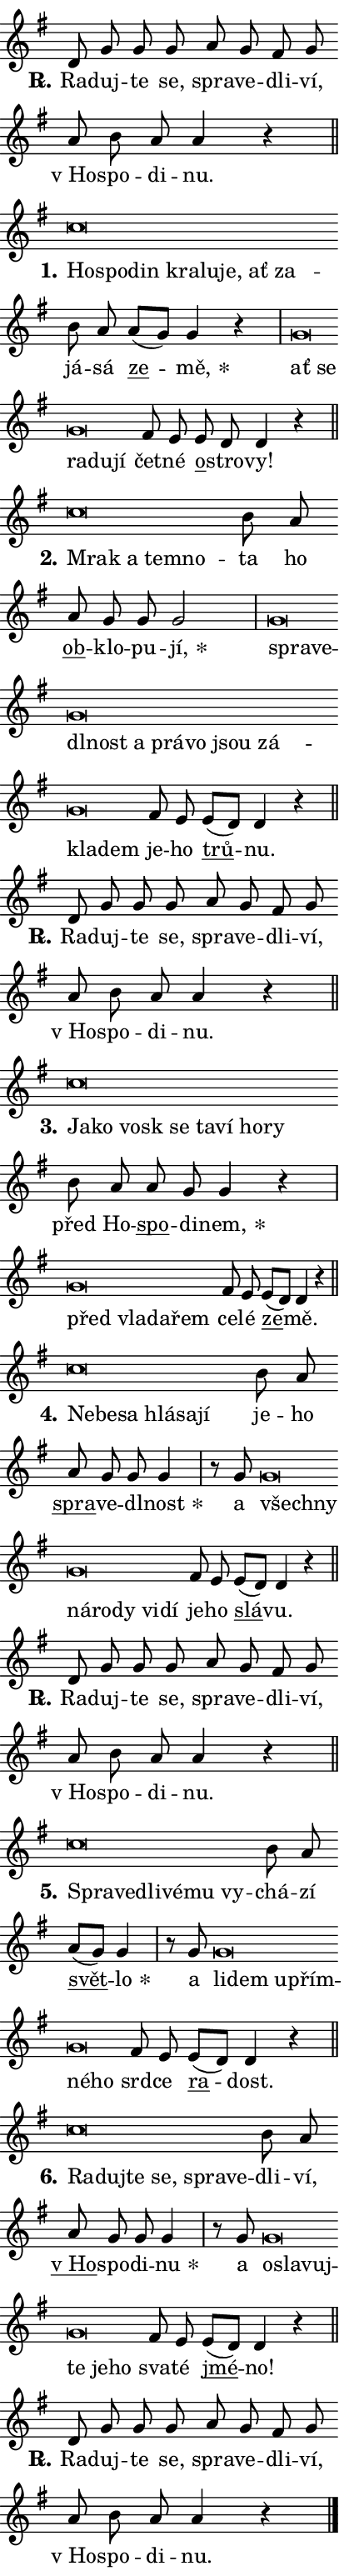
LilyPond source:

\version "2.24.0"
\header { tagline = "" }
\paper {
  indent = 0\cm
  top-margin = 0\cm
  right-margin = 0.13\cm % to fit lyric hyphens
  bottom-margin = 0\cm
  left-margin = 0\cm
  paper-width = 7\cm
  page-breaking = #ly:one-page-breaking
  system-system-spacing.basic-distance = #11
  score-system-spacing.basic-distance = #11
  ragged-last = ##f
}


%% Author: Thomas Morley
%% https://lists.gnu.org/archive/html/lilypond-user/2020-05/msg00002.html
#(define (line-position grob)
"Returns position of @var[grob} in current system:
   @code{'start}, if at first time-step
   @code{'end}, if at last time-step
   @code{'middle} otherwise
"
  (let* ((col (ly:item-get-column grob))
         (ln (ly:grob-object col 'left-neighbor))
         (rn (ly:grob-object col 'right-neighbor))
         (col-to-check-left (if (ly:grob? ln) ln col))
         (col-to-check-right (if (ly:grob? rn) rn col))
         (break-dir-left
           (and
             (ly:grob-property col-to-check-left 'non-musical #f)
             (ly:item-break-dir col-to-check-left)))
         (break-dir-right
           (and
             (ly:grob-property col-to-check-right 'non-musical #f)
             (ly:item-break-dir col-to-check-right))))
        (cond ((eqv? 1 break-dir-left) 'start)
              ((eqv? -1 break-dir-right) 'end)
              (else 'middle))))

#(define (tranparent-at-line-position vctor)
  (lambda (grob)
  "Relying on @code{line-position} select the relevant enry from @var{vctor}.
Used to determine transparency,"
    (case (line-position grob)
      ((end) (not (vector-ref vctor 0)))
      ((middle) (not (vector-ref vctor 1)))
      ((start) (not (vector-ref vctor 2))))))

noteHeadBreakVisibility =
#(define-music-function (break-visibility)(vector?)
"Makes @code{NoteHead}s transparent relying on @var{break-visibility}"
#{
  \override NoteHead.transparent =
    #(tranparent-at-line-position break-visibility)
#})

#(define delete-ledgers-for-transparent-note-heads
  (lambda (grob)
    "Reads whether a @code{NoteHead} is transparent.
If so this @code{NoteHead} is removed from @code{'note-heads} from
@var{grob}, which is supposed to be @code{LedgerLineSpanner}.
As a result ledgers are not printed for this @code{NoteHead}"
    (let* ((nhds-array (ly:grob-object grob 'note-heads))
           (nhds-list
             (if (ly:grob-array? nhds-array)
                 (ly:grob-array->list nhds-array)
                 '()))
           ;; Relies on the transparent-property being done before
           ;; Staff.LedgerLineSpanner.after-line-breaking is executed.
           ;; This is fragile ...
           (to-keep
             (remove
               (lambda (nhd)
                 (ly:grob-property nhd 'transparent #f))
               nhds-list)))
      ;; TODO find a better method to iterate over grob-arrays, similiar
      ;; to filter/remove etc for lists
      ;; For now rebuilt from scratch
      (set! (ly:grob-object grob 'note-heads)  '())
      (for-each
        (lambda (nhd)
          (ly:pointer-group-interface::add-grob grob 'note-heads nhd))
        to-keep))))

squashNotes = {
  \override NoteHead.X-extent = #'(-0.2 . 0.2)
  \override NoteHead.Y-extent = #'(-0.75 . 0)
  \override NoteHead.stencil =
    #(lambda (grob)
       (let ((pos (ly:grob-property grob 'staff-position)))
         (begin
           (if (< pos -7) (display "ERROR: Lower brevis then expected\n") (display "OK: Expected brevis position\n"))
           (if (<= pos -6) ly:text-interface::print ly:note-head::print))))
}
unSquashNotes = {
  \revert NoteHead.X-extent
  \revert NoteHead.Y-extent
  \revert NoteHead.stencil
}

hideNotes = \noteHeadBreakVisibility #begin-of-line-visible
unHideNotes = \noteHeadBreakVisibility #all-visible

% work-around for resetting accidentals
% https://lilypond.org/doc/v2.23/Documentation/notation/displaying-rhythms#unmetered-music
cadenzaMeasure = {
  \cadenzaOff
  \partial 1024 s1024
  \cadenzaOn
}

#(define-markup-command (accent layout props text) (markup?)
  "Underline accented syllable"
  (interpret-markup layout props
    #{\markup \override #'(offset . 4.3) \underline { #text }#}))

responsum = \markup \concat {
  "R" \hspace #-1.05 \path #0.1 #'((moveto 0 0.07) (lineto 0.9 0.8)) \hspace #0.05 "."
}

spaceSize = #0.6828661417322834 % exact space size for TeX Gyre Schola

\layout {
  \context {
    \Staff
    \remove "Time_signature_engraver"
    \override LedgerLineSpanner.after-line-breaking = #delete-ledgers-for-transparent-note-heads
  }
  \context {
    \Lyrics {
      \override LyricSpace.minimum-distance = \spaceSize
      \override LyricText.font-name = #"TeX Gyre Schola"
      \override LyricText.font-size = 1
      \override StanzaNumber.font-name = #"TeX Gyre Schola Bold"
      \override StanzaNumber.font-size = 1
    }
  }
  \context {
    \Score 
    \override NoteHead.text =
      #(lambda (grob) 
        (let ((pos (ly:grob-property grob 'staff-position)))
          #{\markup {
            \combine
              \halign #-0.55 \raise #(if (= pos -6) 0 0.5) \override #'(thickness . 2) \draw-line #'(3.2 . 0)
              \musicglyph "noteheads.sM1"
          }#}))
  }
}

% magnetic-lyrics.ily
%
%   written by
%     Jean Abou Samra <jean@abou-samra.fr>
%     Werner Lemberg <wl@gnu.org>
%
%   adapted by
%     Jiri Hon <jiri.hon@gmail.com>
%
% Version 2022-Apr-15

% https://www.mail-archive.com/lilypond-user@gnu.org/msg149350.html

#(define (Left_hyphen_pointer_engraver context)
   "Collect syllable-hyphen-syllable occurrences in lyrics and store
them in properties.  This engraver only looks to the left.  For
example, if the lyrics input is @code{foo -- bar}, it does the
following.

@itemize @bullet
@item
Set the @code{text} property of the @code{LyricHyphen} grob between
@q{foo} and @q{bar} to @code{foo}.

@item
Set the @code{left-hyphen} property of the @code{LyricText} grob with
text @q{foo} to the @code{LyricHyphen} grob between @q{foo} and
@q{bar}.
@end itemize

Use this auxiliary engraver in combination with the
@code{lyric-@/text::@/apply-@/magnetic-@/offset!} hook."
   (let ((hyphen #f)
         (text #f))
     (make-engraver
      (acknowledgers
       ((lyric-syllable-interface engraver grob source-engraver)
        (set! text grob)))
      (end-acknowledgers
       ((lyric-hyphen-interface engraver grob source-engraver)
        ;(when (not (grob::has-interface grob 'lyric-space-interface))
          (set! hyphen grob)));)
      ((stop-translation-timestep engraver)
       (when (and text hyphen)
         (ly:grob-set-object! text 'left-hyphen hyphen))
       (set! text #f)
       (set! hyphen #f)))))

#(define (lyric-text::apply-magnetic-offset! grob)
   "If the space between two syllables is less than the value in
property @code{LyricText@/.details@/.squash-threshold}, move the right
syllable to the left so that it gets concatenated with the left
syllable.

Use this function as a hook for
@code{LyricText@/.after-@/line-@/breaking} if the
@code{Left_@/hyphen_@/pointer_@/engraver} is active."
   (let ((hyphen (ly:grob-object grob 'left-hyphen #f)))
     (when hyphen
       (let ((left-text (ly:spanner-bound hyphen LEFT)))
         (when (grob::has-interface left-text 'lyric-syllable-interface)
           (let* ((common (ly:grob-common-refpoint grob left-text X))
                  (this-x-ext (ly:grob-extent grob common X))
                  (left-x-ext
                   (begin
                     ;; Trigger magnetism for left-text.
                     (ly:grob-property left-text 'after-line-breaking)
                     (ly:grob-extent left-text common X)))
                  ;; `delta` is the gap width between two syllables.
                  (delta (- (interval-start this-x-ext)
                            (interval-end left-x-ext)))
                  (details (ly:grob-property grob 'details))
                  (threshold (assoc-get 'squash-threshold details 0.2)))
             (when (< delta threshold)
               (let* (;; We have to manipulate the input text so that
                      ;; ligatures crossing syllable boundaries are not
                      ;; disabled.  For languages based on the Latin
                      ;; script this is essentially a beautification.
                      ;; However, for non-Western scripts it can be a
                      ;; necessity.
                      (lt (ly:grob-property left-text 'text))
                      (rt (ly:grob-property grob 'text))
                      (is-space (grob::has-interface hyphen 'lyric-space-interface))
                      (space (if is-space " " ""))
                      (extra-delta (if is-space spaceSize 0))
                      ;; Append new syllable.
                      (ltrt-space (if (and (string? lt) (string? rt))
                                (string-append lt space rt)
                                (make-concat-markup (list lt space rt))))
                      ;; Right-align `ltrt` to the right side.
                      (ltrt-space-markup (grob-interpret-markup
                               grob
                               (make-translate-markup
                                (cons (interval-length this-x-ext) 0)
                                (make-right-align-markup ltrt-space)))))
                 (begin
                   ;; Don't print `left-text`.
                   (ly:grob-set-property! left-text 'stencil #f)
                   ;; Set text and stencil (which holds all collected
                   ;; syllables so far) and shift it to the left.
                   (ly:grob-set-property! grob 'text ltrt-space)
                   (ly:grob-set-property! grob 'stencil ltrt-space-markup)
                   (ly:grob-translate-axis! grob (- (- delta extra-delta)) X))))))))))


#(define (lyric-hyphen::displace-bounds-first grob)
   ;; Make very sure this callback isn't triggered too early.
   (let ((left (ly:spanner-bound grob LEFT))
         (right (ly:spanner-bound grob RIGHT)))
     (ly:grob-property left 'after-line-breaking)
     (ly:grob-property right 'after-line-breaking)
     (ly:lyric-hyphen::print grob)))

squashThreshold = #0.4

\layout {
  \context {
    \Lyrics
    \consists #Left_hyphen_pointer_engraver
    \override LyricText.after-line-breaking =
      #lyric-text::apply-magnetic-offset!
    \override LyricHyphen.stencil = #lyric-hyphen::displace-bounds-first
    \override LyricText.details.squash-threshold = \squashThreshold
    \override LyricHyphen.minimum-distance = 0
    \override LyricHyphen.minimum-length = \squashThreshold
  }
}

squashText = \override LyricText.details.squash-threshold = 9999
unSquashText = \override LyricText.details.squash-threshold = \squashThreshold

leftText = \override LyricText.self-alignment-X = #LEFT
unLeftText = \revert LyricText.self-alignment-X

starOffset = #(lambda (grob) 
                (let ((x_offset (ly:self-alignment-interface::aligned-on-x-parent grob)))
                  (if (= x_offset 0) 0 (+ x_offset 1.2))))

star = #(define-music-function (syllable)(string?)
"Append star separator at the end of a syllable"
#{
  \once \override LyricText.X-offset = #starOffset
  \lyricmode { \markup {
    #syllable
    \override #'((font-name . "TeX Gyre Schola Bold")) \hspace #0.2 \lower #0.65 \larger "*"
  } }
#})

starAccent = #(define-music-function (syllable)(string?)
"Append star separator at the end of a syllable and make accent"
#{
  \once \override LyricText.X-offset = #starOffset
  \lyricmode { \markup {
    \accent #syllable
    \override #'((font-name . "TeX Gyre Schola Bold")) \hspace #0.2 \lower #0.65 \larger "*"
  } }
#})

breath = #(define-music-function (syllable)(string?)
"Append breathing indicator at the end of a syllable"
#{
  \lyricmode { \markup { #syllable "+" } }
#})

optionalBreath = #(define-music-function (syllable)(string?)
"Append optional breathing indicator at the end of a syllable"
#{
  \lyricmode { \markup { #syllable "(+)" } }
#})


\score {
    <<
        \new Voice = "melody" { \cadenzaOn \key g \major \relative { d'8 g g g a g \bar "" fis g \bar "" a b a a4 r \cadenzaMeasure \bar "||" \break } }
        \new Lyrics \lyricsto "melody" { \lyricmode { \set stanza = \responsum
Ra -- duj -- te se, spra -- ve -- dli -- ví, "v Ho" -- spo -- di -- nu. } }
    >>
    \layout {}
}

\score {
    <<
        \new Voice = "melody" { \cadenzaOn \key g \major \relative { \squashNotes c''\breve*1/16 \hideNotes \breve*1/16 \bar "" \breve*1/16 \bar "" \breve*1/16 \bar "" \breve*1/16 \bar "" \breve*1/16 \bar "" \breve*1/16 \breve*1/16 \bar "" \unHideNotes \unSquashNotes b8 a \bar "" a[( g)] g4 r \cadenzaMeasure \bar "|" \squashNotes g\breve*1/16 \hideNotes \breve*1/16 \bar "" \breve*1/16 \bar "" \breve*1/16 \breve*1/16 \bar "" \unHideNotes \unSquashNotes fis8 e \bar "" e d d4 r \cadenzaMeasure \bar "||" \break } }
        \new Lyrics \lyricsto "melody" { \lyricmode { \set stanza = "1."
\leftText Ho -- \squashText spo -- din kra -- lu -- je, ať za -- \unLeftText \unSquashText já -- sá \markup \accent ze -- \star mě, \leftText ať \squashText se ra -- du -- jí \unLeftText \unSquashText čet -- né \markup \accent o -- stro -- vy! } }
    >>
    \layout {}
}

\score {
    <<
        \new Voice = "melody" { \cadenzaOn \key g \major \relative { \squashNotes c''\breve*1/16 \hideNotes \breve*1/16 \bar "" \breve*1/16 \breve*1/16 \bar "" \unHideNotes \unSquashNotes b8 a \bar "" a g g g2 \cadenzaMeasure \bar "|" \squashNotes g\breve*1/16 \hideNotes \breve*1/16 \bar "" \breve*1/16 \bar "" \breve*1/16 \bar "" \breve*1/16 \bar "" \breve*1/16 \bar "" \breve*1/16 \bar "" \breve*1/16 \bar "" \breve*1/16 \bar "" \breve*1/16 \breve*1/16 \bar "" \unHideNotes \unSquashNotes fis8 e \bar "" e[( d)] d4 r \cadenzaMeasure \bar "||" \break } }
        \new Lyrics \lyricsto "melody" { \lyricmode { \set stanza = "2."
\leftText Mrak \squashText a tem -- no -- \unLeftText \unSquashText ta ho \markup \accent ob -- klo -- pu -- \star jí, \leftText spra -- \squashText ve -- dl -- nost a prá -- vo jsou zá -- kla -- dem \unLeftText \unSquashText je -- ho \markup \accent trů -- nu. } }
    >>
    \layout {}
}

\score {
    <<
        \new Voice = "melody" { \cadenzaOn \key g \major \relative { d'8 g g g a g \bar "" fis g \bar "" a b a a4 r \cadenzaMeasure \bar "||" \break } }
        \new Lyrics \lyricsto "melody" { \lyricmode { \set stanza = \responsum
Ra -- duj -- te se, spra -- ve -- dli -- ví, "v Ho" -- spo -- di -- nu. } }
    >>
    \layout {}
}

\score {
    <<
        \new Voice = "melody" { \cadenzaOn \key g \major \relative { \squashNotes c''\breve*1/16 \hideNotes \breve*1/16 \bar "" \breve*1/16 \bar "" \breve*1/16 \bar "" \breve*1/16 \bar "" \breve*1/16 \bar "" \breve*1/16 \breve*1/16 \bar "" \unHideNotes \unSquashNotes b8 a \bar "" a g g4 r \cadenzaMeasure \bar "|" \squashNotes g\breve*1/16 \hideNotes \breve*1/16 \bar "" \breve*1/16 \breve*1/16 \bar "" \unHideNotes \unSquashNotes fis8 e \bar "" e[( d)] d4 r \cadenzaMeasure \bar "||" \break } }
        \new Lyrics \lyricsto "melody" { \lyricmode { \set stanza = "3."
\leftText Ja -- \squashText ko vosk se ta -- ví ho -- ry \unLeftText \unSquashText před Ho -- \markup \accent spo -- di -- \star nem, \leftText před \squashText vla -- da -- řem \unLeftText \unSquashText ce -- lé \markup \accent ze -- mě. } }
    >>
    \layout {}
}

\score {
    <<
        \new Voice = "melody" { \cadenzaOn \key g \major \relative { \squashNotes c''\breve*1/16 \hideNotes \breve*1/16 \bar "" \breve*1/16 \bar "" \breve*1/16 \bar "" \breve*1/16 \breve*1/16 \bar "" \unHideNotes \unSquashNotes b8 a \bar "" a g g g4 \cadenzaMeasure \bar "|" r8 g8 \squashNotes g\breve*1/16 \hideNotes \breve*1/16 \bar "" \breve*1/16 \bar "" \breve*1/16 \bar "" \breve*1/16 \bar "" \breve*1/16 \breve*1/16 \bar "" \unHideNotes \unSquashNotes fis8 e \bar "" e[( d)] d4 r \cadenzaMeasure \bar "||" \break } }
        \new Lyrics \lyricsto "melody" { \lyricmode { \set stanza = "4."
\leftText Ne -- \squashText be -- sa hlá -- sa -- jí \unLeftText \unSquashText je -- ho \markup \accent spra -- ve -- dl -- \star nost a \leftText všech -- \squashText ny ná -- ro -- dy vi -- dí \unLeftText \unSquashText je -- ho \markup \accent slá -- vu. } }
    >>
    \layout {}
}

\score {
    <<
        \new Voice = "melody" { \cadenzaOn \key g \major \relative { d'8 g g g a g \bar "" fis g \bar "" a b a a4 r \cadenzaMeasure \bar "||" \break } }
        \new Lyrics \lyricsto "melody" { \lyricmode { \set stanza = \responsum
Ra -- duj -- te se, spra -- ve -- dli -- ví, "v Ho" -- spo -- di -- nu. } }
    >>
    \layout {}
}

\score {
    <<
        \new Voice = "melody" { \cadenzaOn \key g \major \relative { \squashNotes c''\breve*1/16 \hideNotes \breve*1/16 \bar "" \breve*1/16 \bar "" \breve*1/16 \bar "" \breve*1/16 \breve*1/16 \bar "" \unHideNotes \unSquashNotes b8 a \bar "" a[( g)] g4 \cadenzaMeasure \bar "|" r8 g8 \squashNotes g\breve*1/16 \hideNotes \breve*1/16 \bar "" \breve*1/16 \bar "" \breve*1/16 \bar "" \breve*1/16 \breve*1/16 \bar "" \unHideNotes \unSquashNotes fis8 e \bar "" e[( d)] d4 r \cadenzaMeasure \bar "||" \break } }
        \new Lyrics \lyricsto "melody" { \lyricmode { \set stanza = "5."
\leftText Spra -- \squashText ve -- dli -- vé -- mu vy -- \unLeftText \unSquashText chá -- zí \markup \accent svět -- \star lo a \leftText li -- \squashText dem u -- přím -- né -- ho \unLeftText \unSquashText srd -- ce \markup \accent ra -- dost. } }
    >>
    \layout {}
}

\score {
    <<
        \new Voice = "melody" { \cadenzaOn \key g \major \relative { \squashNotes c''\breve*1/16 \hideNotes \breve*1/16 \bar "" \breve*1/16 \bar "" \breve*1/16 \bar "" \breve*1/16 \breve*1/16 \bar "" \unHideNotes \unSquashNotes b8 a \bar "" a g g g4 \cadenzaMeasure \bar "|" r8 g8 \squashNotes g\breve*1/16 \hideNotes \breve*1/16 \bar "" \breve*1/16 \bar "" \breve*1/16 \bar "" \breve*1/16 \breve*1/16 \bar "" \unHideNotes \unSquashNotes fis8 e \bar "" e[( d)] d4 r \cadenzaMeasure \bar "||" \break } }
        \new Lyrics \lyricsto "melody" { \lyricmode { \set stanza = "6."
\leftText Ra -- \squashText duj -- te se, spra -- ve -- \unLeftText \unSquashText dli -- ví, \markup \accent "v Ho" -- spo -- di -- \star nu a \leftText o -- \squashText sla -- vuj -- te je -- ho \unLeftText \unSquashText sva -- té \markup \accent jmé -- no! } }
    >>
    \layout {}
}

\score {
    <<
        \new Voice = "melody" { \cadenzaOn \key g \major \relative { d'8 g g g a g \bar "" fis g \bar "" a b a a4 r \cadenzaMeasure \bar "||" \break } \bar "|." }
        \new Lyrics \lyricsto "melody" { \lyricmode { \set stanza = \responsum
Ra -- duj -- te se, spra -- ve -- dli -- ví, "v Ho" -- spo -- di -- nu. } }
    >>
    \layout {}
}
